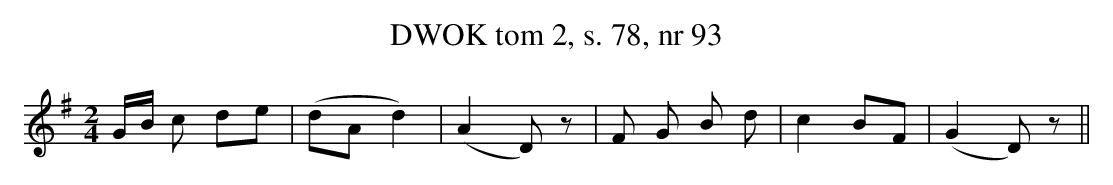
X:1
T: DWOK tom 2, s. 78, nr 93
L: 1/16
M: 2/4
K: G
GB c2 d2e2 |\
(d2A2 d4) |\
(A4 D2) z2 |\
F2 G2 B2 d2 |\
c4 B2F2 |\
(G4 D2) z2 ||
